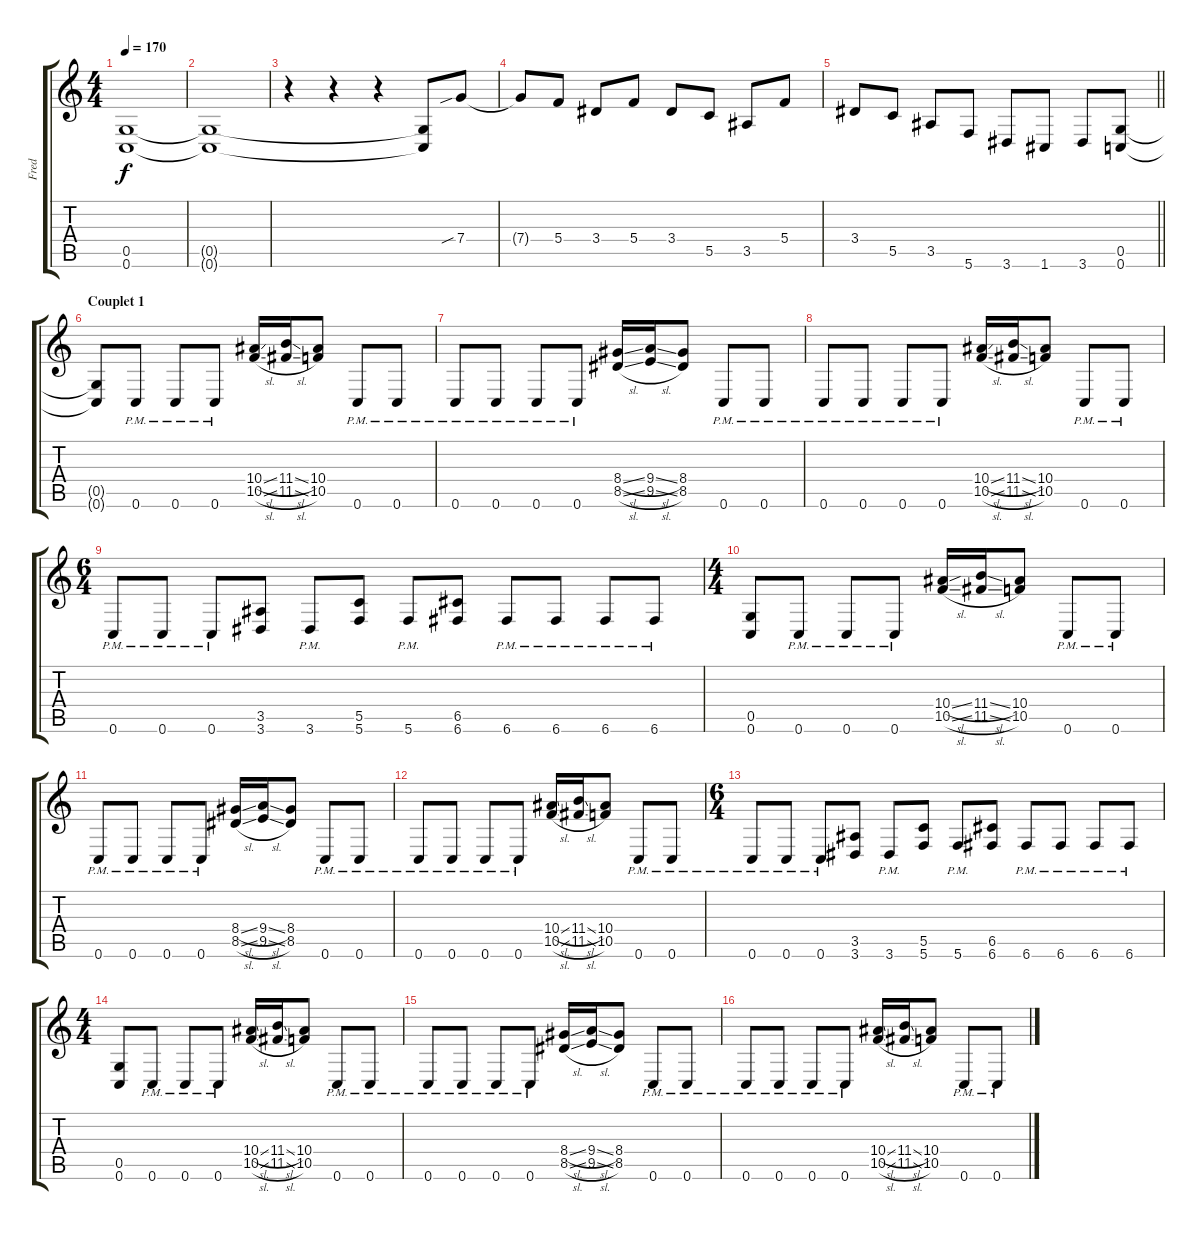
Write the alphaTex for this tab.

\track ("Fred" "Fred") {instrument distortionguitar}
\staff {score tabs}
\tuning (D4 A3 F3 C3 G2 C2) {hide}
\ts (4 4)
\tempo 170
\clef g2
\ks c
(0.5{t} 0.6{t}).1{dy f} |
(0.5{t} 0.6{t}).1 |
r.4 r.4 r.4 (0.5{t} 0.6{t}).8 7.4{sib}.8 |
7.4{t}.8 5.4.8 3.4.8 5.4.8 3.4.8 5.5.8 3.5.8 5.4.8 |
\barLineRight lightlight
3.4.8 5.5.8 3.5.8 5.6.8 3.6.8 1.6.8 3.6.8 (0.5 0.6).8 |
\section ("" "Couplet 1")
(0.5{t} 0.6{t}).8 0.6{pm}.8 0.6{pm}.8 0.6{pm}.8 (10.4{sl} 10.5{sl}).16 (11.4{sl} 11.5{sl}).16 (10.4 10.5).8 0.6{pm}.8 0.6{pm}.8 |
0.6{pm}.8 0.6{pm}.8 0.6{pm}.8 0.6{pm}.8 (8.4{sl} 8.5{sl}).16 (9.4{sl} 9.5{sl}).16 (8.4 8.5).8 0.6{pm}.8 0.6{pm}.8 |
0.6{pm}.8 0.6{pm}.8 0.6{pm}.8 0.6{pm}.8 (10.4{sl} 10.5{sl}).16 (11.4{sl} 11.5{sl}).16 (10.4 10.5).8 0.6{pm}.8 0.6{pm}.8 |
\ts (6 4)
0.6{pm}.8 0.6{pm}.8 0.6{pm}.8 (3.5 3.6).8 3.6{pm}.8 (5.5 5.6).8 5.6{pm}.8 (6.5 6.6).8 6.6{pm}.8 6.6{pm}.8 6.6{pm}.8 6.6{pm}.8 |
\ts (4 4)
(0.5 0.6).8 0.6{pm}.8 0.6{pm}.8 0.6{pm}.8 (10.4{sl} 10.5{sl}).16 (11.4{sl} 11.5{sl}).16 (10.4 10.5).8 0.6{pm}.8 0.6{pm}.8 |
0.6{pm}.8 0.6{pm}.8 0.6{pm}.8 0.6{pm}.8 (8.4{sl} 8.5{sl}).16 (9.4{sl} 9.5{sl}).16 (8.4 8.5).8 0.6{pm}.8 0.6{pm}.8 |
0.6{pm}.8 0.6{pm}.8 0.6{pm}.8 0.6{pm}.8 (10.4{sl} 10.5{sl}).16 (11.4{sl} 11.5{sl}).16 (10.4 10.5).8 0.6{pm}.8 0.6{pm}.8 |
\ts (6 4)
0.6{pm}.8 0.6{pm}.8 0.6{pm}.8 (3.5 3.6).8 3.6{pm}.8 (5.5 5.6).8 5.6{pm}.8 (6.5 6.6).8 6.6{pm}.8 6.6{pm}.8 6.6{pm}.8 6.6{pm}.8 |
\ts (4 4)
(0.5 0.6).8 0.6{pm}.8 0.6{pm}.8 0.6{pm}.8 (10.4{sl} 10.5{sl}).16 (11.4{sl} 11.5{sl}).16 (10.4 10.5).8 0.6{pm}.8 0.6{pm}.8 |
0.6{pm}.8 0.6{pm}.8 0.6{pm}.8 0.6{pm}.8 (8.4{sl} 8.5{sl}).16 (9.4{sl} 9.5{sl}).16 (8.4 8.5).8 0.6{pm}.8 0.6{pm}.8 |
0.6{pm}.8 0.6{pm}.8 0.6{pm}.8 0.6{pm}.8 (10.4{sl} 10.5{sl}).16 (11.4{sl} 11.5{sl}).16 (10.4 10.5).8 0.6{pm}.8 0.6{pm}.8
